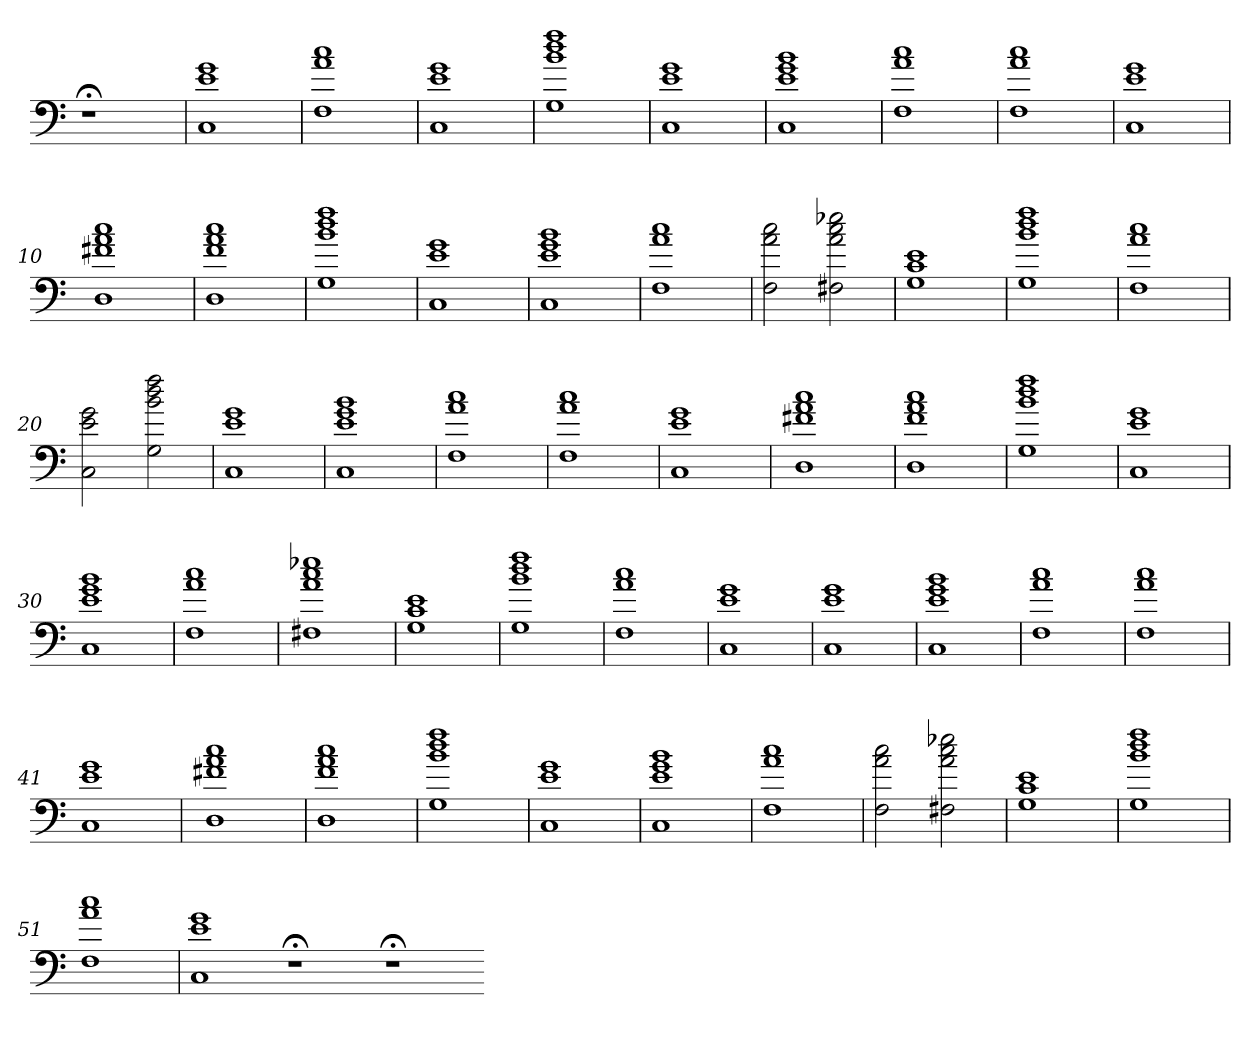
**kern
*part1
*staff1
=
1r;<
=1
1C 1e 1g
=2
1F 1a 1cc
=3
1C 1e 1g
=4
1G 1b 1dd 1ff
=5
1C 1e 1g
=6
1C 1e 1g 1b
=7
1F 1a 1cc
=8
1F 1a 1cc
=9
1C 1e 1g
=10
1D 1f#X 1a 1cc
=11
1D 1f 1a 1cc
=12
1G 1b 1dd 1ff
=13
1C 1e 1g
=14
1C 1e 1g 1b
=15
1F 1a 1cc
=16
2F 2a 2cc
2F#X 2a 2cc 2ee-X
=17
1G 1c 1e
=18
1G 1b 1dd 1ff
=19
1F 1a 1cc
=20
2C 2e 2g
2G 2b 2dd 2ff
=21
1C 1e 1g
=22
1C 1e 1g 1b
=23
1F 1a 1cc
=24
1F 1a 1cc
=25
1C 1e 1g
=26
1D 1f#X 1a 1cc
=27
1D 1f 1a 1cc
=28
1G 1b 1dd 1ff
=29
1C 1e 1g
=30
1C 1e 1g 1b
=31
1F 1a 1cc
=32
1F#X 1a 1cc 1ee-X
=33
1G 1c 1e
=34
1G 1b 1dd 1ff
=35
1F 1a 1cc
=36
1C 1e 1g
=37
1C 1e 1g
=38
1C 1e 1g 1b
=39
1F 1a 1cc
=40
1F 1a 1cc
=41
1C 1e 1g
=42
1D 1f#X 1a 1cc
=43
1D 1f 1a 1cc
=44
1G 1b 1dd 1ff
=45
1C 1e 1g
=46
1C 1e 1g 1b
=47
1F 1a 1cc
=48
2F 2a 2cc
2F#X 2a 2cc 2ee-X
=49
1G 1c 1e
=50
1G 1b 1dd 1ff
=51
1F 1a 1cc
=52
1C 1e 1g
1r;<
1r;<
=-
*-
